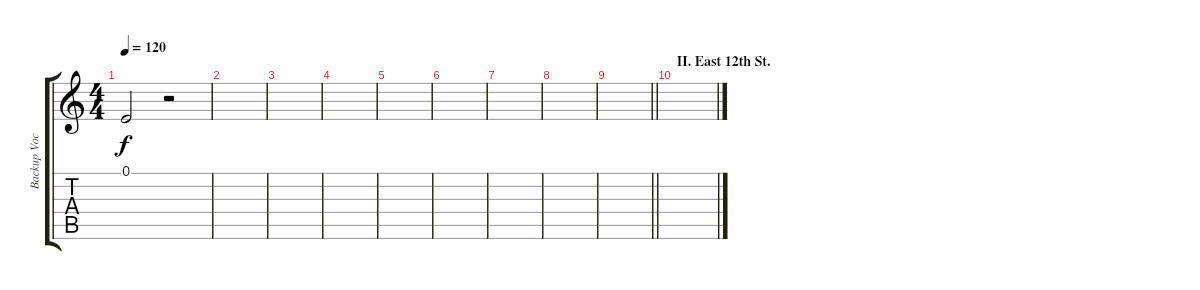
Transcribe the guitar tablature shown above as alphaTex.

\track ("Backup Vocals" "Backup Voc") {instrument altosax}
\staff {score tabs}
\tuning (E4 B3 G3 D3 A2 E2) {hide}
\ts (4 4)
\tempo 120
\clef g2
\ks c
0.1.2{dy f} r.2 |
|
|
|
|
|
|
|
\barLineRight lightlight
|
\section ("" "II. East 12th St.")
